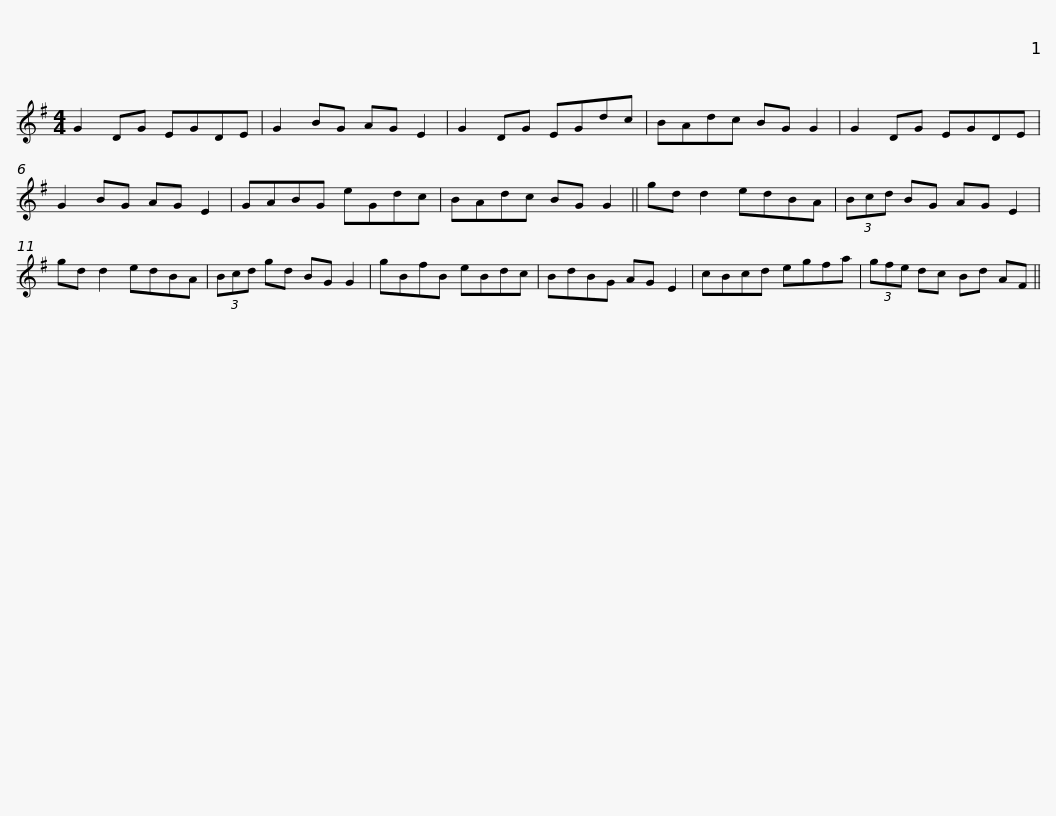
X:1
L:1/8
M:4/4
I:linebreak $
K:G
V:1 treble
V:1
 G2 DG EGDE | G2 BG AG E2 | G2 DG EGdc | BAdc BG G2 | G2 DG EGDE | %5
 G2 BG AG E2 |$ GABG eGdc | BAdc BG G2 || gd d2 edBA | (3Bcd BG AG E2 | %10
 gd d2 edBA | (3Bcd gd BG G2 |$ gBfB eBdc | BdBG AG E2 | cBcd egfa | %15
 (3gfe dc Bd AF || %16
